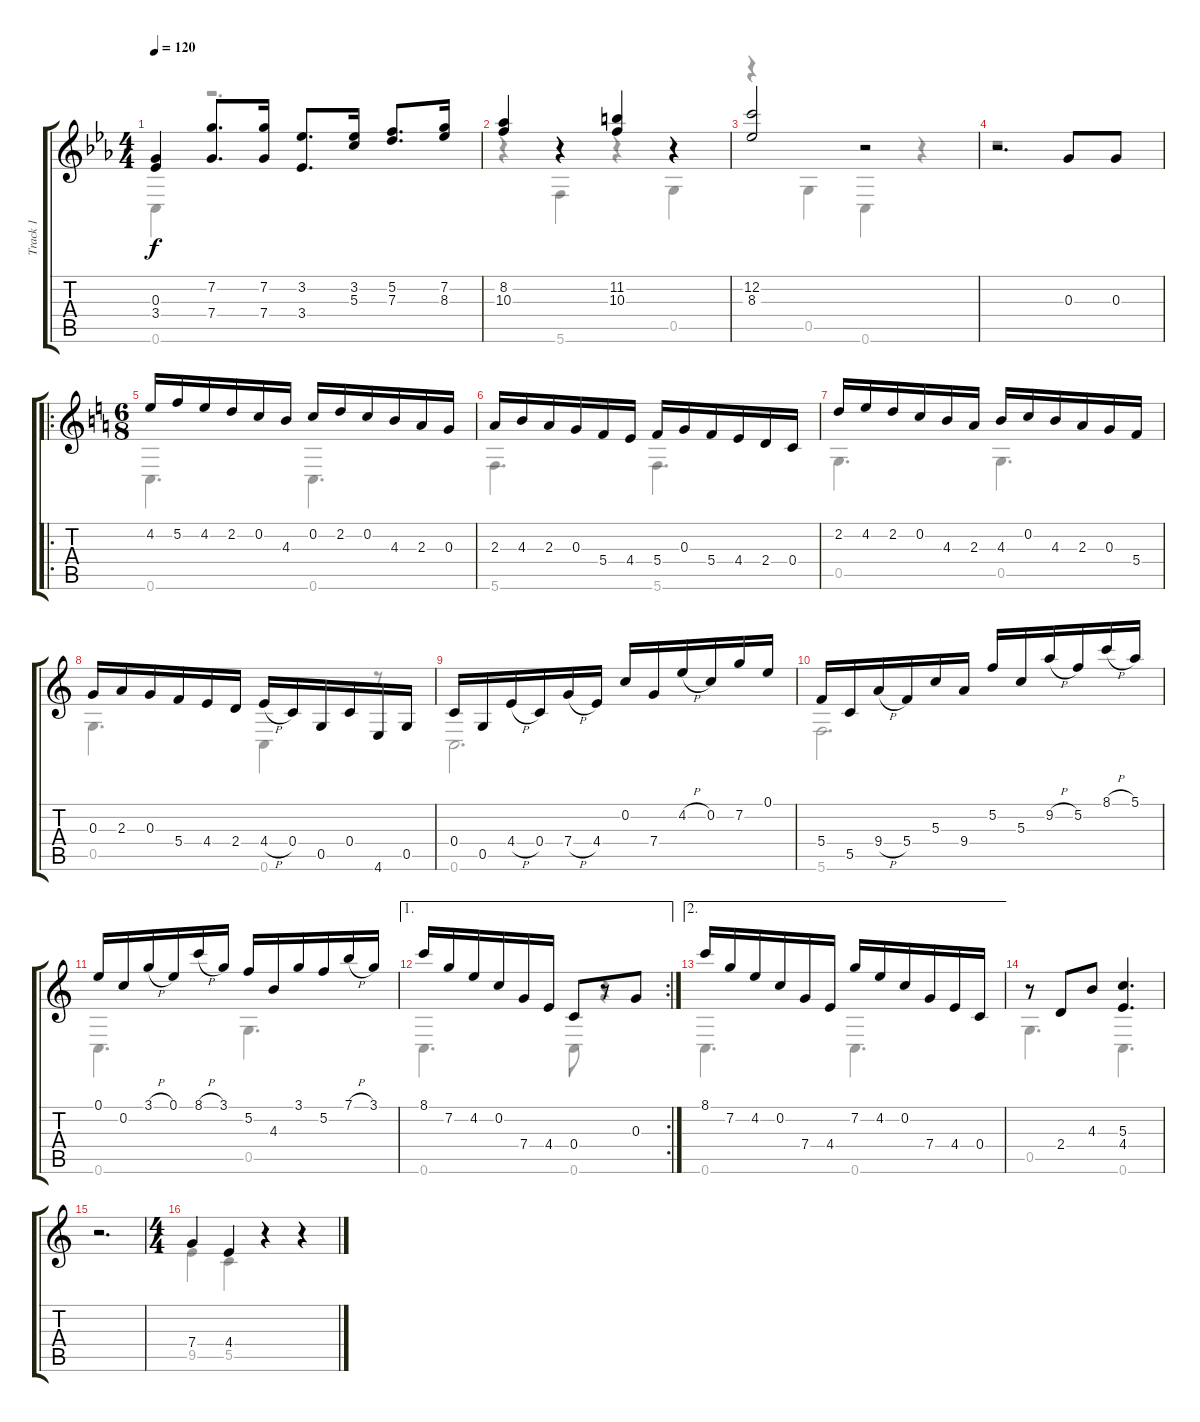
\track ("Track 1" "Track 1") {instrument acousticguitarsteel}
\staff {score tabs}
\tuning (E4 C4 G3 C3 G2 C2) {hide}
\voice
\ts (4 4)
\tempo 120
\clef g2
\ks cminor
(0.3 3.4).4{dy f} (7.2 7.4).8{d} (7.2 7.4).16 (3.2 3.4).8{d} (3.2 5.3).16 (5.2 7.3).8{d} (7.2 8.3).16 |
(8.2 10.3).4 r.4 (11.2 10.3).4 r.4 |
(12.2 8.3).2 r.2 |
r.2{d} 0.3.8 0.3.8 |
\ro
\ts (6 8)
\ks c
4.2.16 5.2.16 4.2.16 2.2.16 0.2.16 4.3.16 0.2.16 2.2.16 0.2.16 4.3.16 2.3.16 0.3.16 |
2.3.16 4.3.16 2.3.16 0.3.16 5.4.16 4.4.16 5.4.16 0.3.16 5.4.16 4.4.16 2.4.16 0.4.16 |
2.2.16 4.2.16 2.2.16 0.2.16 4.3.16 2.3.16 4.3.16 0.2.16 4.3.16 2.3.16 0.3.16 5.4.16 |
0.3.16 2.3.16 0.3.16 5.4.16 4.4.16 2.4.16 4.4{h}.16 0.4.16 0.5.16 0.4.16 4.6.16 0.5.16 |
0.4.16 0.5.16 4.4{h}.16 0.4.16 7.4{h}.16 4.4.16 0.2.16 7.4.16 4.2{h}.16 0.2.16 7.2.16 0.1.16 |
5.4.16 5.5.16 9.4{h}.16 5.4.16 5.3.16 9.4.16 5.2.16 5.3.16 9.2{h}.16 5.2.16 8.1{h}.16 5.1.16 |
0.1.16 0.2.16 3.1{h}.16 0.1.16 8.1{h}.16 3.1.16 5.2.16 4.3.16 3.1.16 5.2.16 7.1{h}.16 3.1.16 |
\ae 1
\rc 2
8.1.16 7.2.16 4.2.16 0.2.16 7.4.16 4.4.16 0.4.8 r.8 0.3.8 |
\ae 2
8.1.16 7.2.16 4.2.16 0.2.16 7.4.16 4.4.16 7.2.16 4.2.16 0.2.16 7.4.16 4.4.16 0.4.16 |
r.8 2.4.8 4.3.8 (5.3 4.4).4{d} |
r.2{d} |
\ts (4 4)
7.4.4 4.4.4 r.4 r.4
\voice
\clef g2
\ottava regular
\simile none
\ks cminor
0.6.4{dy f} r.2{d} |
r.4 5.6.4 r.4 0.5.4 |
r.4 0.5.4 0.6.4 r.4 |
r.1 |
\ks c
0.6.4{d} 0.6.4{d} |
5.6.4{d} 5.6.4{d} |
0.5.4{d} 0.5.4{d} |
0.5.4{d} 0.6.4 r.8 |
0.6.2{d} |
5.6.2{d} |
0.6.4{d} 0.5.4{d} |
0.6.4{d} 0.6.8 r.4 |
0.6.4{d} 0.6.4{d} |
0.5.4{d} 0.6.4{d} |
r.2{d} |
9.5.4 5.5.4 r.4 r.4
